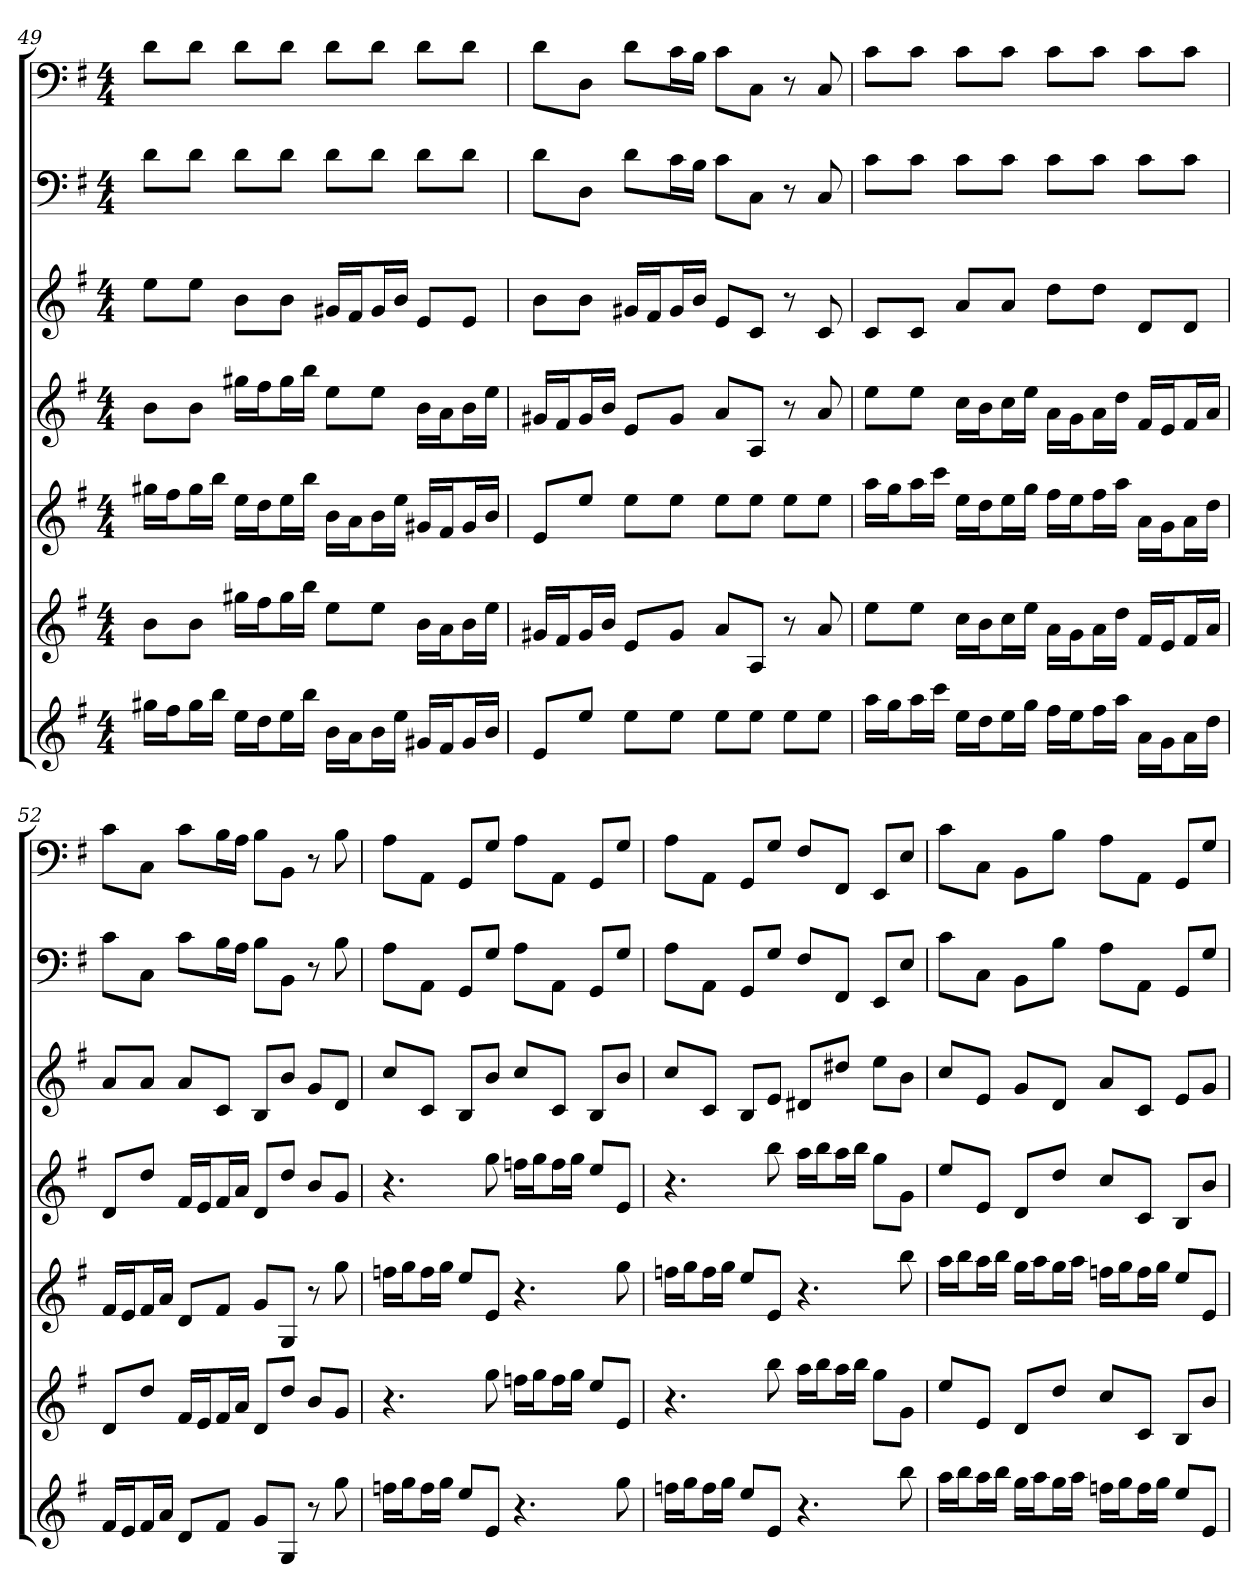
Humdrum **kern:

**kern	**kern	**kern	**kern	**kern	**kern	**kern
*part7	*part6	*part5	*part4	*part3	*part2	*part1
*staff7	*staff6	*staff5	*staff4	*staff3	*staff2	*staff1
*k[f#]	*k[f#]	*k[f#]	*k[f#]	*k[f#]	*k[f#]	*k[f#]
*e:	*e:	*e:	*e:	*e:	*e:	*e:
*M4/4	*M4/4	*M4/4	*M4/4	*M4/4	*M4/4	*M4/4
=49	=49	=49	=49	=49	=49	=49
16gg#XLL	8bL	16gg#XLL	8bL	8eeL	8dL	8dL
16ff#J	.	16ff#J	.	.	.	.
16gg#L	8bJ	16gg#L	8bJ	8eeJ	8dJ	8dJ
16bbJJ	.	16bbJJ	.	.	.	.
16eeLL	16gg#XLL	16eeLL	16gg#XLL	8bL	8dL	8dL
16ddJ	16ff#J	16ddJ	16ff#J	.	.	.
16eeL	16gg#L	16eeL	16gg#L	8bJ	8dJ	8dJ
16bbJJ	16bbJJ	16bbJJ	16bbJJ	.	.	.
16bLL	8eeL	16bLL	8eeL	16g#XLL	8dL	8dL
16aJ	.	16aJ	.	16f#J	.	.
16bL	8eeJ	16bL	8eeJ	16g#L	8dJ	8dJ
16eeJJ	.	16eeJJ	.	16bJJ	.	.
16g#XLL	16bLL	16g#XLL	16bLL	8eL	8dL	8dL
16f#J	16aJ	16f#J	16aJ	.	.	.
16g#L	16bL	16g#L	16bL	8eJ	8dJ	8dJ
16bJJ	16eeJJ	16bJJ	16eeJJ	.	.	.
=50	=50	=50	=50	=50	=50	=50
8eL	16g#XLL	8eL	16g#XLL	8bL	8dL	8dL
.	16f#J	.	16f#J	.	.	.
8eeJ	16g#L	8eeJ	16g#L	8bJ	8DJ	8DJ
.	16bJJ	.	16bJJ	.	.	.
8eeL	8eL	8eeL	8eL	16g#XLL	8dL	8dL
.	.	.	.	16f#J	.	.
8eeJ	8g#J	8eeJ	8g#J	16g#L	16cL	16cL
.	.	.	.	16bJJ	16BJJ	16BJJ
8eeL	8aL	8eeL	8aL	8eL	8cL	8cL
8eeJ	8AJ	8eeJ	8AJ	8cJ	8CJ	8CJ
8eeL	8r	8eeL	8r	8r	8r	8r
8eeJ	8a	8eeJ	8a	8c	8C	8C
=51	=51	=51	=51	=51	=51	=51
16aaLL	8eeL	16aaLL	8eeL	8cL	8cL	8cL
16ggJ	.	16ggJ	.	.	.	.
16aaL	8eeJ	16aaL	8eeJ	8cJ	8cJ	8cJ
16cccJJ	.	16cccJJ	.	.	.	.
16eeLL	16ccLL	16eeLL	16ccLL	8aL	8cL	8cL
16ddJ	16bJ	16ddJ	16bJ	.	.	.
16eeL	16ccL	16eeL	16ccL	8aJ	8cJ	8cJ
16ggJJ	16eeJJ	16ggJJ	16eeJJ	.	.	.
16ff#LL	16aLL	16ff#LL	16aLL	8ddL	8cL	8cL
16eeJ	16gJ	16eeJ	16gJ	.	.	.
16ff#L	16aL	16ff#L	16aL	8ddJ	8cJ	8cJ
16aaJJ	16ddJJ	16aaJJ	16ddJJ	.	.	.
16aLL	16f#LL	16aLL	16f#LL	8dL	8cL	8cL
16gJ	16eJ	16gJ	16eJ	.	.	.
16aL	16f#L	16aL	16f#L	8dJ	8cJ	8cJ
16ddJJ	16aJJ	16ddJJ	16aJJ	.	.	.
=52	=52	=52	=52	=52	=52	=52
16f#LL	8dL	16f#LL	8dL	8aL	8cL	8cL
16eJ	.	16eJ	.	.	.	.
16f#L	8ddJ	16f#L	8ddJ	8aJ	8CJ	8CJ
16aJJ	.	16aJJ	.	.	.	.
8dL	16f#LL	8dL	16f#LL	8aL	8cL	8cL
.	16eJ	.	16eJ	.	.	.
8f#J	16f#L	8f#J	16f#L	8cJ	16BL	16BL
.	16aJJ	.	16aJJ	.	16AJJ	16AJJ
8gL	8dL	8gL	8dL	8BL	8BL	8BL
8GJ	8ddJ	8GJ	8ddJ	8bJ	8BBJ	8BBJ
8r	8bL	8r	8bL	8gL	8r	8r
8gg	8gJ	8gg	8gJ	8dJ	8B	8B
=53	=53	=53	=53	=53	=53	=53
16ffnLL	4.r	16ffnLL	4.r	8ccL	8AL	8AL
16ggJ	.	16ggJ	.	.	.	.
16ffL	.	16ffL	.	8cJ	8AAJ	8AAJ
16ggJJ	.	16ggJJ	.	.	.	.
8eeL	.	8eeL	.	8BL	8GGL	8GGL
8eJ	8gg	8eJ	8gg	8bJ	8GJ	8GJ
4.r	16ffnLL	4.r	16ffnLL	8ccL	8AL	8AL
.	16ggJ	.	16ggJ	.	.	.
.	16ffL	.	16ffL	8cJ	8AAJ	8AAJ
.	16ggJJ	.	16ggJJ	.	.	.
.	8eeL	.	8eeL	8BL	8GGL	8GGL
8gg	8eJ	8gg	8eJ	8bJ	8GJ	8GJ
=54	=54	=54	=54	=54	=54	=54
16ffnLL	4.r	16ffnLL	4.r	8ccL	8AL	8AL
16ggJ	.	16ggJ	.	.	.	.
16ffL	.	16ffL	.	8cJ	8AAJ	8AAJ
16ggJJ	.	16ggJJ	.	.	.	.
8eeL	.	8eeL	.	8BL	8GGL	8GGL
8eJ	8bb	8eJ	8bb	8eJ	8GJ	8GJ
4.r	16aaLL	4.r	16aaLL	8d#XL	8F#L	8F#L
.	16bbJ	.	16bbJ	.	.	.
.	16aaL	.	16aaL	8dd#XJ	8FF#J	8FF#J
.	16bbJJ	.	16bbJJ	.	.	.
.	8ggL	.	8ggL	8eeL	8EEL	8EEL
8bb	8gJ	8bb	8gJ	8bJ	8EJ	8EJ
=55	=55	=55	=55	=55	=55	=55
16aaLL	8eeL	16aaLL	8eeL	8ccL	8cL	8cL
16bbJ	.	16bbJ	.	.	.	.
16aaL	8eJ	16aaL	8eJ	8eJ	8CJ	8CJ
16bbJJ	.	16bbJJ	.	.	.	.
16ggLL	8dL	16ggLL	8dL	8gL	8BBL	8BBL
16aaJ	.	16aaJ	.	.	.	.
16ggL	8ddJ	16ggL	8ddJ	8dJ	8BJ	8BJ
16aaJJ	.	16aaJJ	.	.	.	.
16ffnLL	8ccL	16ffnLL	8ccL	8aL	8AL	8AL
16ggJ	.	16ggJ	.	.	.	.
16ffL	8cJ	16ffL	8cJ	8cJ	8AAJ	8AAJ
16ggJJ	.	16ggJJ	.	.	.	.
8eeL	8BL	8eeL	8BL	8eL	8GGL	8GGL
8eJ	8bJ	8eJ	8bJ	8gJ	8GJ	8GJ
=	=	=	=	=	=	=
*-	*-	*-	*-	*-	*-	*-
